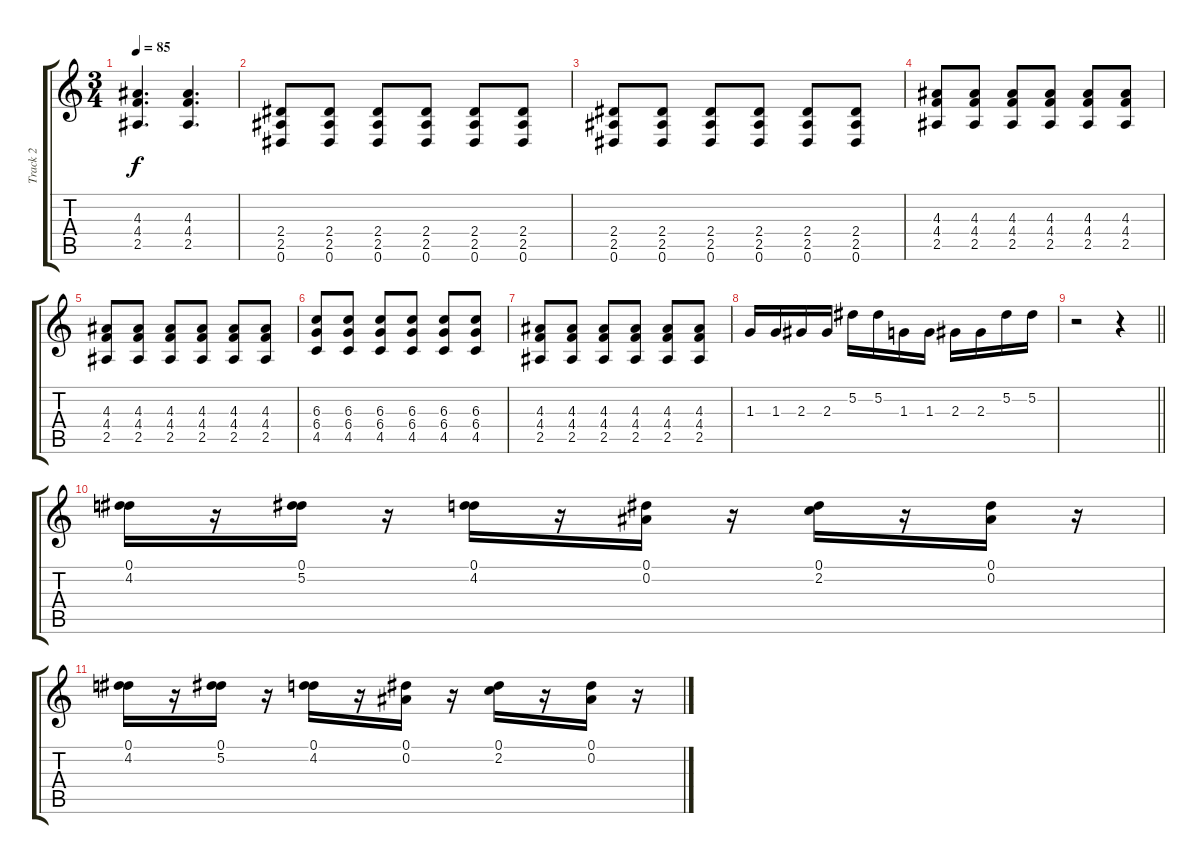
\track ("Track 2" "Track 2") {instrument distortionguitar}
\staff {score tabs}
\tuning (Eb4 Bb3 Gb3 Db3 Ab2 Eb2) {hide}
\ts (3 4)
\tempo 85
\clef g2
\ks c
(4.3 4.4 2.5).4{d dy f} (4.3 4.4 2.5).4{d} |
(2.4 2.5 0.6).8 (2.4 2.5 0.6).8 (2.4 2.5 0.6).8 (2.4 2.5 0.6).8 (2.4 2.5 0.6).8 (2.4 2.5 0.6).8 |
(2.4 2.5 0.6).8 (2.4 2.5 0.6).8 (2.4 2.5 0.6).8 (2.4 2.5 0.6).8 (2.4 2.5 0.6).8 (2.4 2.5 0.6).8 |
(4.3 4.4 2.5).8 (4.3 4.4 2.5).8 (4.3 4.4 2.5).8 (4.3 4.4 2.5).8 (4.3 4.4 2.5).8 (4.3 4.4 2.5).8 |
(4.3 4.4 2.5).8 (4.3 4.4 2.5).8 (4.3 4.4 2.5).8 (4.3 4.4 2.5).8 (4.3 4.4 2.5).8 (4.3 4.4 2.5).8 |
(6.3 6.4 4.5).8 (6.3 6.4 4.5).8 (6.3 6.4 4.5).8 (6.3 6.4 4.5).8 (6.3 6.4 4.5).8 (6.3 6.4 4.5).8 |
(4.3 4.4 2.5).8 (4.3 4.4 2.5).8 (4.3 4.4 2.5).8 (4.3 4.4 2.5).8 (4.3 4.4 2.5).8 (4.3 4.4 2.5).8 |
1.3.16 1.3.16 2.3.16 2.3.16 5.2.16 5.2.16 1.3.16 1.3.16 2.3.16 2.3.16 5.2.16 5.2.16 |
\barLineRight lightlight
r.2 r.4 |
(0.1 4.2).16 r.16 (0.1 5.2).16 r.16 (0.1 4.2).16 r.16 (0.1 0.2).16 r.16 (0.1 2.2).16 r.16 (0.1 0.2).16 r.16 |
(0.1 4.2).16 r.16 (0.1 5.2).16 r.16 (0.1 4.2).16 r.16 (0.1 0.2).16 r.16 (0.1 2.2).16 r.16 (0.1 0.2).16 r.16
